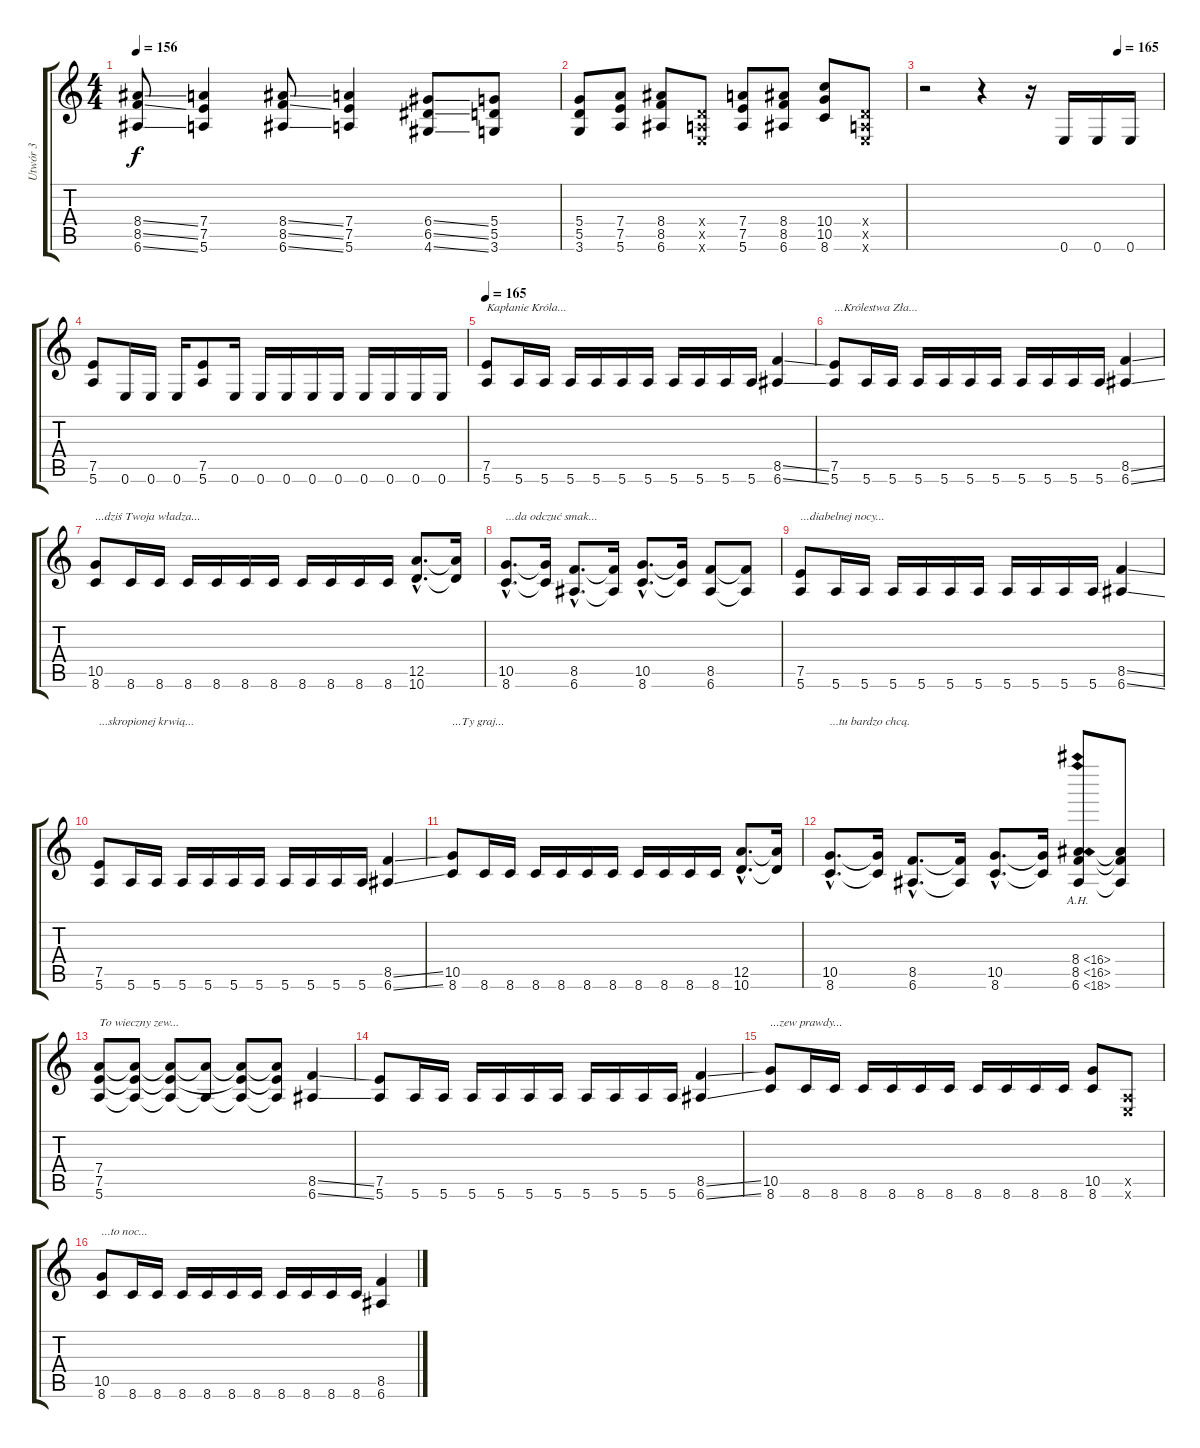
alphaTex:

\track ("Utwór 3" "Utwór 3") {instrument distortionguitar}
\staff {score tabs}
\tuning (E4 B3 G3 D3 A2 E2) {hide}
\ts (4 4)
\tempo 156
\clef g2
\ks c
(8.4{ss} 8.5{ss} 6.6{ss}).8{dy f} (7.4 7.5 5.6).4 (8.4{ss} 8.5{ss} 6.6{ss}).8 (7.4 7.5 5.6).4 (6.4{ss} 6.5{ss} 4.6{ss}).8 (5.4 5.5 3.6).8 |
(5.4 5.5 3.6).8 (7.4 7.5 5.6).8 (8.4 8.5 6.6).8 (0.4{x} 0.5{x} 0.6{x}).8 (7.4 7.5 5.6).8 (8.4 8.5 6.6).8 (10.4 10.5 8.6).8 (0.4{x} 0.5{x} 0.6{x}).8 |
\tempo (165 0.8125)
r.2 r.4 r.16 0.6.16 0.6.16 0.6.16 |
(7.5 5.6).8 0.6.16 0.6.16 0.6.16 (7.5 5.6).8 0.6.16 0.6.16 0.6.16 0.6.16 0.6.16 0.6.16 0.6.16 0.6.16 0.6.16 |
\tempo 165
(7.5 5.6).8{txt "Kapłanie Króla..."} 5.6.16 5.6.16 5.6.16 5.6.16 5.6.16 5.6.16 5.6.16 5.6.16 5.6.16 5.6.16 (8.5{ss} 6.6{ss}).4 |
(7.5 5.6).8{txt "...Królestwa Zła..."} 5.6.16 5.6.16 5.6.16 5.6.16 5.6.16 5.6.16 5.6.16 5.6.16 5.6.16 5.6.16 (8.5{ss} 6.6{ss}).4 |
(10.5 8.6).8{txt "...dziś Twoja władza..."} 8.6.16 8.6.16 8.6.16 8.6.16 8.6.16 8.6.16 8.6.16 8.6.16 8.6.16 8.6.16 (12.5{hac} 10.6{hac}).8{d} (12.5{t} 10.6{t}).16 |
(10.5{hac} 8.6{hac}).8{d txt "...da odczuć smak..."} (10.5{t} 8.6{t}).16 (8.5{hac} 6.6{hac}).8{d} (8.5{t} 6.6{t}).16 (10.5{hac} 8.6{hac}).8{d} (10.5{t} 8.6{t}).16 (8.5 6.6).8 (8.5{t} 6.6{t}).8 |
(7.5 5.6).8{txt "...diabelnej nocy..."} 5.6.16 5.6.16 5.6.16 5.6.16 5.6.16 5.6.16 5.6.16 5.6.16 5.6.16 5.6.16 (8.5{ss} 6.6{ss}).4 |
(7.5 5.6).8{txt "...skropionej krwią..."} 5.6.16 5.6.16 5.6.16 5.6.16 5.6.16 5.6.16 5.6.16 5.6.16 5.6.16 5.6.16 (8.5{ss} 6.6{ss}).4 |
(10.5 8.6).8{txt "...Ty graj..."} 8.6.16 8.6.16 8.6.16 8.6.16 8.6.16 8.6.16 8.6.16 8.6.16 8.6.16 8.6.16 (12.5{hac} 10.6{hac}).8{d} (12.5{t} 10.6{t}).16 |
(10.5{hac} 8.6{hac}).8{d txt "...tu bardzo chcą."} (10.5{t} 8.6{t}).16 (8.5{hac} 6.6{hac}).8{d} (8.5{t} 6.6{t}).16 (10.5{hac} 8.6{hac}).8{d} (10.5{t} 8.6{t}).16 (8.4{ah 8} 8.5{ah 8} 6.6{ah 12}).8 (8.4{t} 8.5{t} 6.6{t}).8 |
(7.4 7.5 5.6).8{txt "To wieczny zew..."} (7.4{t} 7.5{t} 5.6{t}).8 (7.4{t} 7.5{t} 5.6{t}).8 (7.4{t} 5.6{t}).8 (7.4{t} 7.5{t} 5.6{t}).8 (7.4{t} 7.5{t} 5.6{t}).8 (8.5{ss} 6.6{ss}).4 |
(7.5 5.6).8 5.6.16 5.6.16 5.6.16 5.6.16 5.6.16 5.6.16 5.6.16 5.6.16 5.6.16 5.6.16 (8.5{ss} 6.6{ss}).4 |
(10.5 8.6).8{txt "...zew prawdy..."} 8.6.16 8.6.16 8.6.16 8.6.16 8.6.16 8.6.16 8.6.16 8.6.16 8.6.16 8.6.16 (10.5 8.6).8 (0.5{x} 0.6{x}).8 |
(10.5 8.6).8{txt "...to noc..."} 8.6.16 8.6.16 8.6.16 8.6.16 8.6.16 8.6.16 8.6.16 8.6.16 8.6.16 8.6.16 (8.5{ss} 6.6{ss}).4
